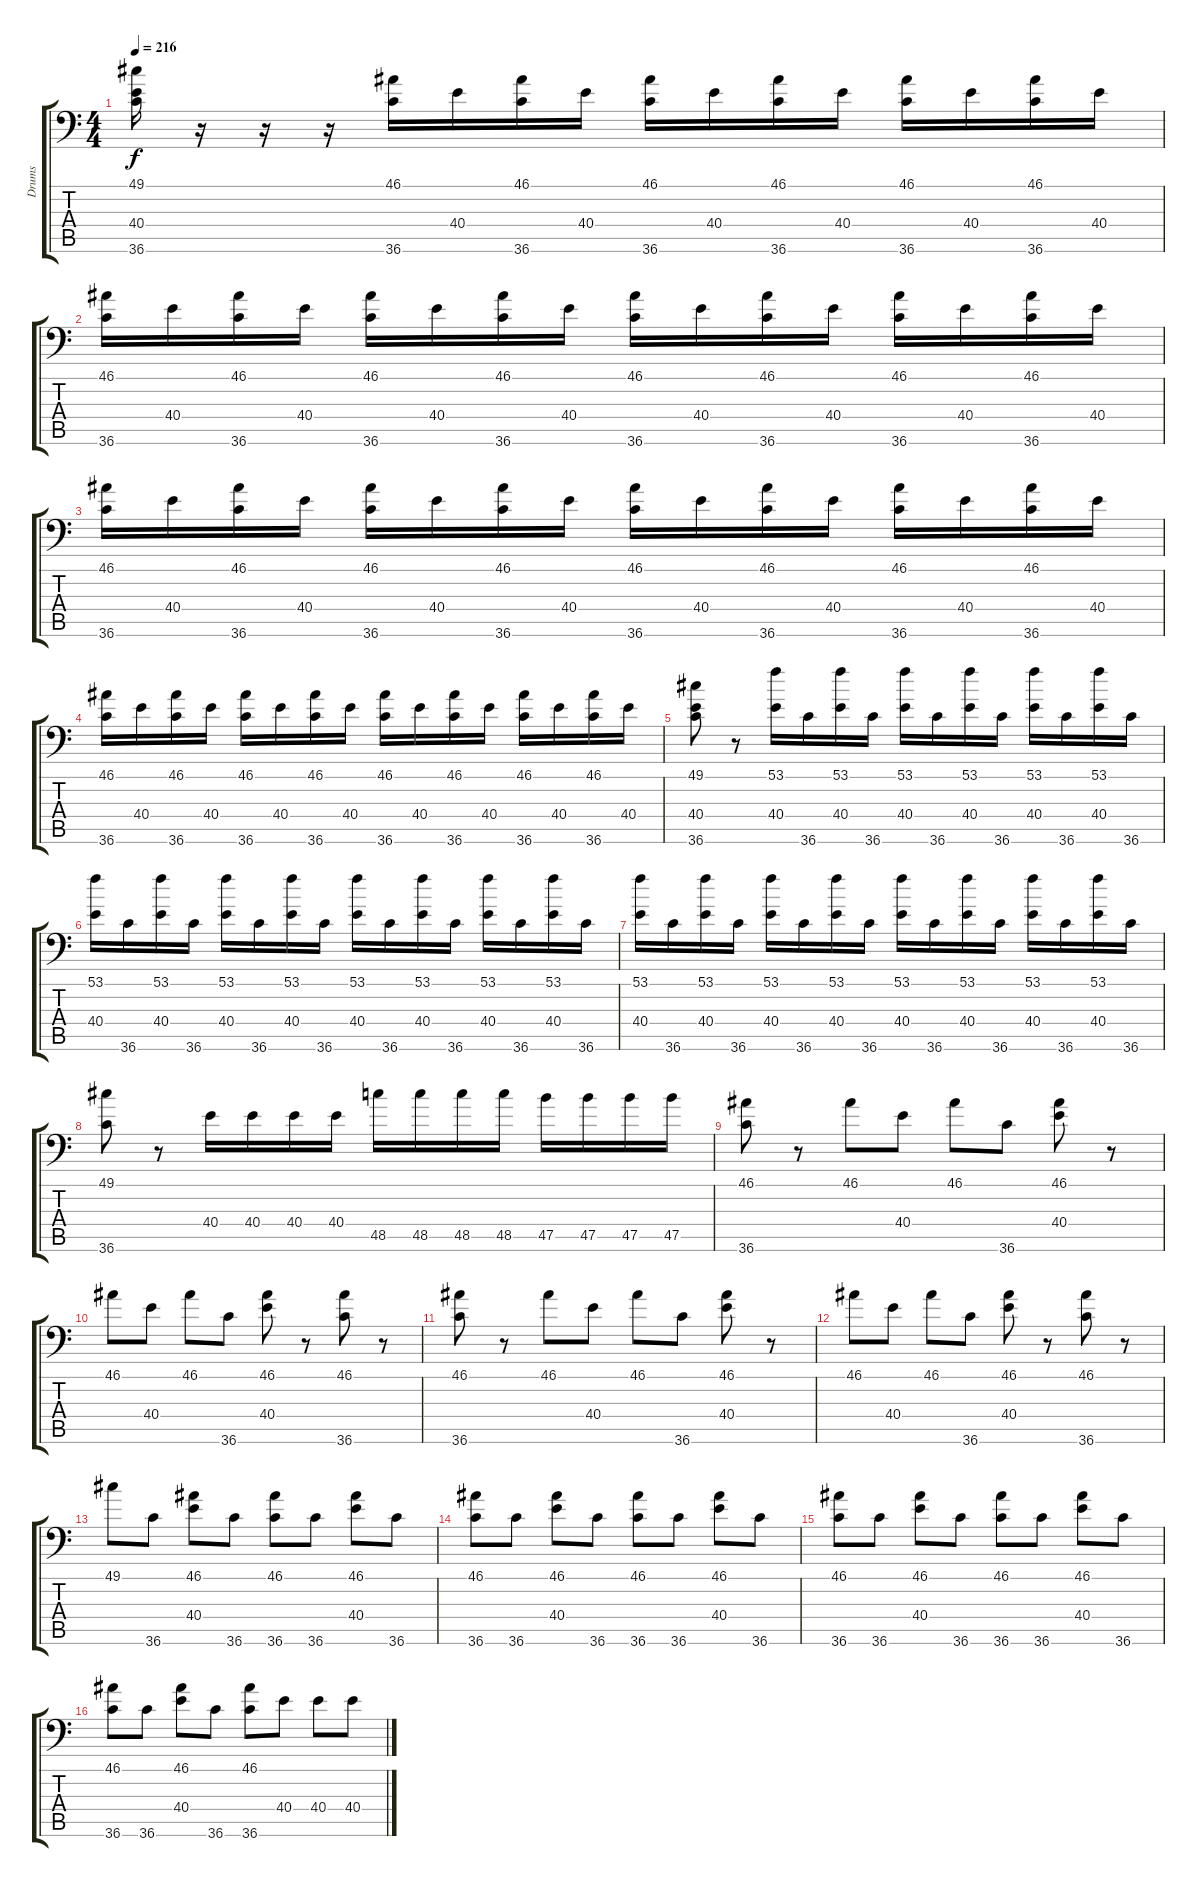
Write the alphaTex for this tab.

\track ("Drums" "Drums") {instrument acousticgrandpiano}
\staff {score tabs}
\tuning (C-1 C-1 C-1 C-1 C-1 C-1) {hide}
\ts (4 4)
\tempo 216
\clef f4
\ks c
(49.1 40.4 36.6).16{dy f} r.16 r.16 r.16 (46.1 36.6).16 40.4.16 (46.1 36.6).16 40.4.16 (46.1 36.6).16 40.4.16 (46.1 36.6).16 40.4.16 (46.1 36.6).16 40.4.16 (46.1 36.6).16 40.4.16 |
(46.1 36.6).16 40.4.16 (46.1 36.6).16 40.4.16 (46.1 36.6).16 40.4.16 (46.1 36.6).16 40.4.16 (46.1 36.6).16 40.4.16 (46.1 36.6).16 40.4.16 (46.1 36.6).16 40.4.16 (46.1 36.6).16 40.4.16 |
(46.1 36.6).16 40.4.16 (46.1 36.6).16 40.4.16 (46.1 36.6).16 40.4.16 (46.1 36.6).16 40.4.16 (46.1 36.6).16 40.4.16 (46.1 36.6).16 40.4.16 (46.1 36.6).16 40.4.16 (46.1 36.6).16 40.4.16 |
(46.1 36.6).16 40.4.16 (46.1 36.6).16 40.4.16 (46.1 36.6).16 40.4.16 (46.1 36.6).16 40.4.16 (46.1 36.6).16 40.4.16 (46.1 36.6).16 40.4.16 (46.1 36.6).16 40.4.16 (46.1 36.6).16 40.4.16 |
(49.1 40.4 36.6).8 r.8 (53.1 40.4).16 36.6.16 (53.1 40.4).16 36.6.16 (53.1 40.4).16 36.6.16 (53.1 40.4).16 36.6.16 (53.1 40.4).16 36.6.16 (53.1 40.4).16 36.6.16 |
(53.1 40.4).16 36.6.16 (53.1 40.4).16 36.6.16 (53.1 40.4).16 36.6.16 (53.1 40.4).16 36.6.16 (53.1 40.4).16 36.6.16 (53.1 40.4).16 36.6.16 (53.1 40.4).16 36.6.16 (53.1 40.4).16 36.6.16 |
(53.1 40.4).16 36.6.16 (53.1 40.4).16 36.6.16 (53.1 40.4).16 36.6.16 (53.1 40.4).16 36.6.16 (53.1 40.4).16 36.6.16 (53.1 40.4).16 36.6.16 (53.1 40.4).16 36.6.16 (53.1 40.4).16 36.6.16 |
(49.1 36.6).8 r.8 40.4.16 40.4.16 40.4.16 40.4.16 48.5.16 48.5.16 48.5.16 48.5.16 47.5.16 47.5.16 47.5.16 47.5.16 |
(46.1 36.6).8 r.8 46.1.8 40.4.8 46.1.8 36.6.8 (46.1 40.4).8 r.8 |
46.1.8 40.4.8 46.1.8 36.6.8 (46.1 40.4).8 r.8 (46.1 36.6).8 r.8 |
(46.1 36.6).8 r.8 46.1.8 40.4.8 46.1.8 36.6.8 (46.1 40.4).8 r.8 |
46.1.8 40.4.8 46.1.8 36.6.8 (46.1 40.4).8 r.8 (46.1 36.6).8 r.8 |
49.1.8 36.6.8 (46.1 40.4).8 36.6.8 (46.1 36.6).8 36.6.8 (46.1 40.4).8 36.6.8 |
(46.1 36.6).8 36.6.8 (46.1 40.4).8 36.6.8 (46.1 36.6).8 36.6.8 (46.1 40.4).8 36.6.8 |
(46.1 36.6).8 36.6.8 (46.1 40.4).8 36.6.8 (46.1 36.6).8 36.6.8 (46.1 40.4).8 36.6.8 |
(46.1 36.6).8 36.6.8 (46.1 40.4).8 36.6.8 (46.1 36.6).8 40.4.8 40.4.8 40.4.8
